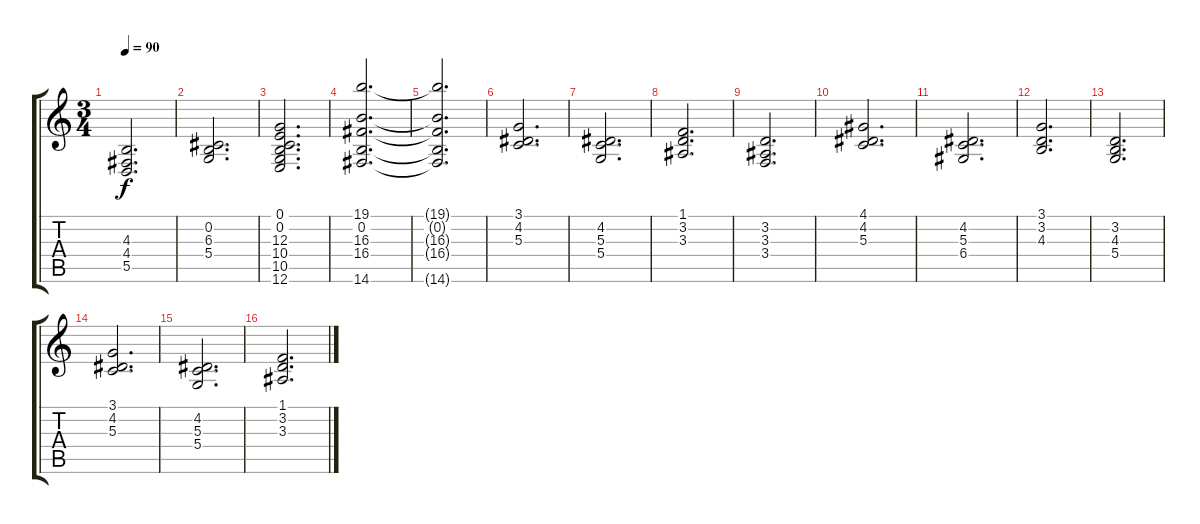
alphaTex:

\track "" {instrument stringensemble2}
\staff {score tabs}
\tuning (E4 B3 G3 D3 A2 E2) {hide}
\ts (3 4)
\tempo 90
\clef g2
\ks c
(4.3 4.4 5.5).2{d dy f} |
(0.2 6.3 5.4).2{d} |
(0.1 0.2 12.3 10.4 10.5 12.6).2{d} |
(19.1 0.2 16.3 16.4 14.6).2{d} |
(19.1{t} 0.2{t} 16.3{t} 16.4{t} 14.6{t}).2{d} |
(3.1 4.2 5.3).2{d volume 14} |
(4.2 5.3 5.4).2{d} |
(1.1 3.2 3.3).2{d} |
(3.2 3.3 3.4).2{d} |
(4.1 4.2 5.3).2{d} |
(4.2 5.3 6.4).2{d} |
(3.1 3.2 4.3).2{d} |
(3.2 4.3 5.4).2{d} |
(3.1 4.2 5.3).2{d volume 14} |
(4.2 5.3 5.4).2{d} |
(1.1 3.2 3.3).2{d}
